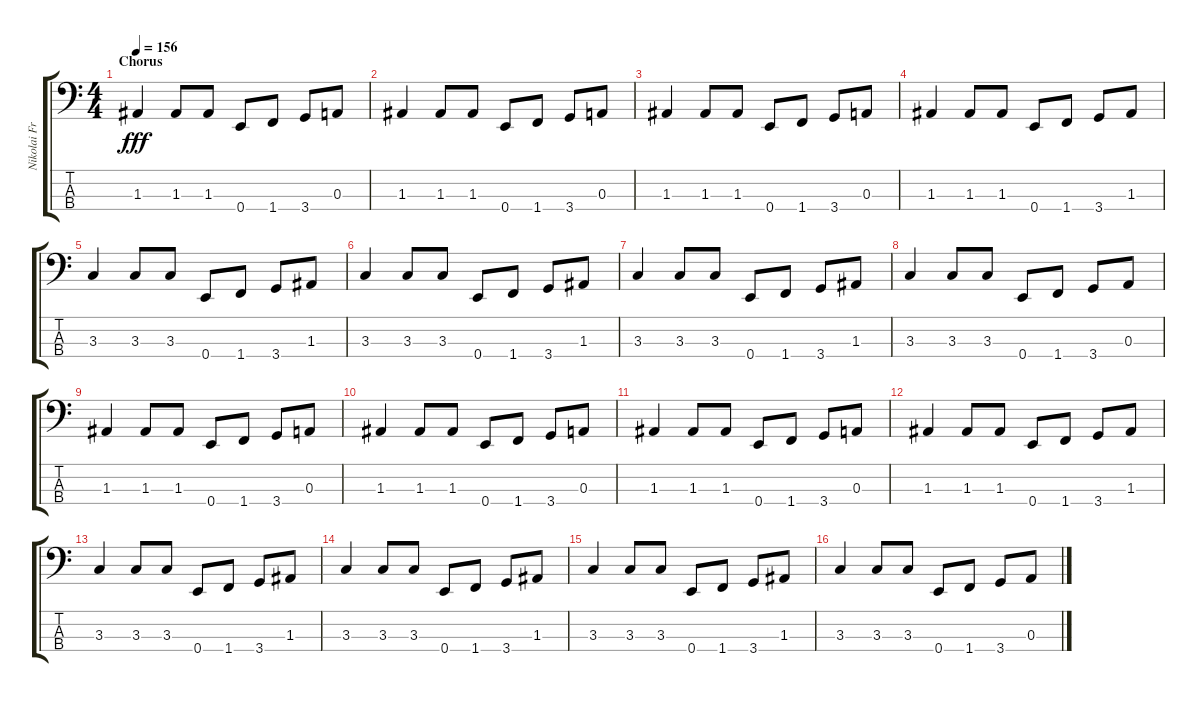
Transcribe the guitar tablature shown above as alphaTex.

\track ("Nikolai Fraiture" "Nikolai Fr") {instrument electricbasspick}
\staff {score tabs}
\tuning (G2 D2 A1 E1) {hide}
\ts (4 4)
\section ("" "Chorus")
\tempo 156
\clef f4
\ks c
1.3.4{dy fff} 1.3.8 1.3.8 0.4.8 1.4.8 3.4.8 0.3.8 |
1.3.4 1.3.8 1.3.8 0.4.8 1.4.8 3.4.8 0.3.8 |
1.3.4 1.3.8 1.3.8 0.4.8 1.4.8 3.4.8 0.3.8 |
1.3.4 1.3.8 1.3.8 0.4.8 1.4.8 3.4.8 1.3.8 |
3.3.4 3.3.8 3.3.8 0.4.8 1.4.8 3.4.8 1.3.8 |
3.3.4 3.3.8 3.3.8 0.4.8 1.4.8 3.4.8 1.3.8 |
3.3.4 3.3.8 3.3.8 0.4.8 1.4.8 3.4.8 1.3.8 |
3.3.4 3.3.8 3.3.8 0.4.8 1.4.8 3.4.8 0.3.8 |
1.3.4 1.3.8 1.3.8 0.4.8 1.4.8 3.4.8 0.3.8 |
1.3.4 1.3.8 1.3.8 0.4.8 1.4.8 3.4.8 0.3.8 |
1.3.4 1.3.8 1.3.8 0.4.8 1.4.8 3.4.8 0.3.8 |
1.3.4 1.3.8 1.3.8 0.4.8 1.4.8 3.4.8 1.3.8 |
3.3.4 3.3.8 3.3.8 0.4.8 1.4.8 3.4.8 1.3.8 |
3.3.4 3.3.8 3.3.8 0.4.8 1.4.8 3.4.8 1.3.8 |
3.3.4 3.3.8 3.3.8 0.4.8 1.4.8 3.4.8 1.3.8 |
3.3.4 3.3.8 3.3.8 0.4.8 1.4.8 3.4.8 0.3.8
